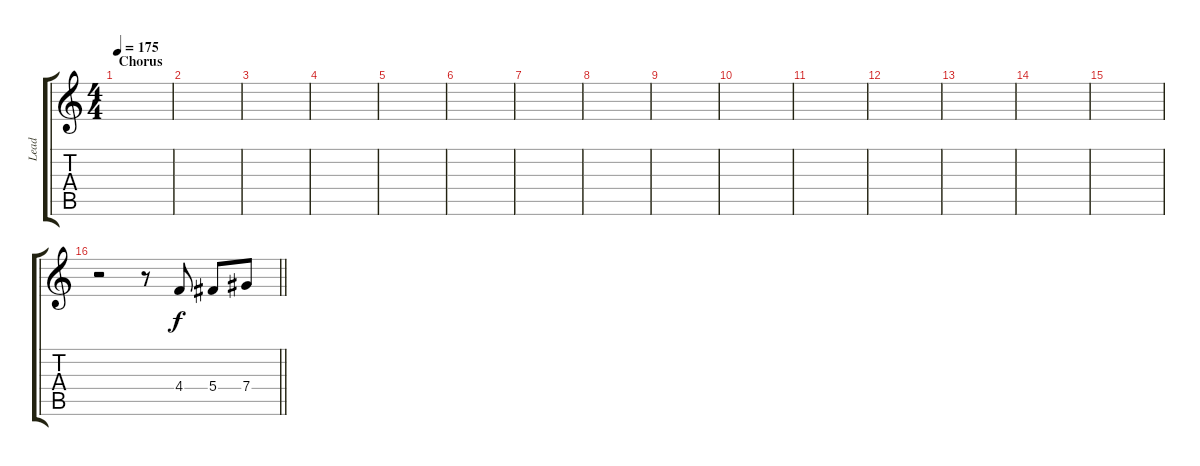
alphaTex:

\track ("Lead" "Lead") {instrument distortionguitar}
\staff {score tabs}
\tuning (Eb4 Bb3 Gb3 Db3 Ab2 Eb2) {hide}
\ts (4 4)
\section ("" "Chorus")
\tempo 175
\clef g2
\ks c
|
|
|
|
|
|
|
|
|
|
|
|
|
|
|
\barLineRight lightlight
r.2 r.8 4.4.8 5.4.8 7.4.8
